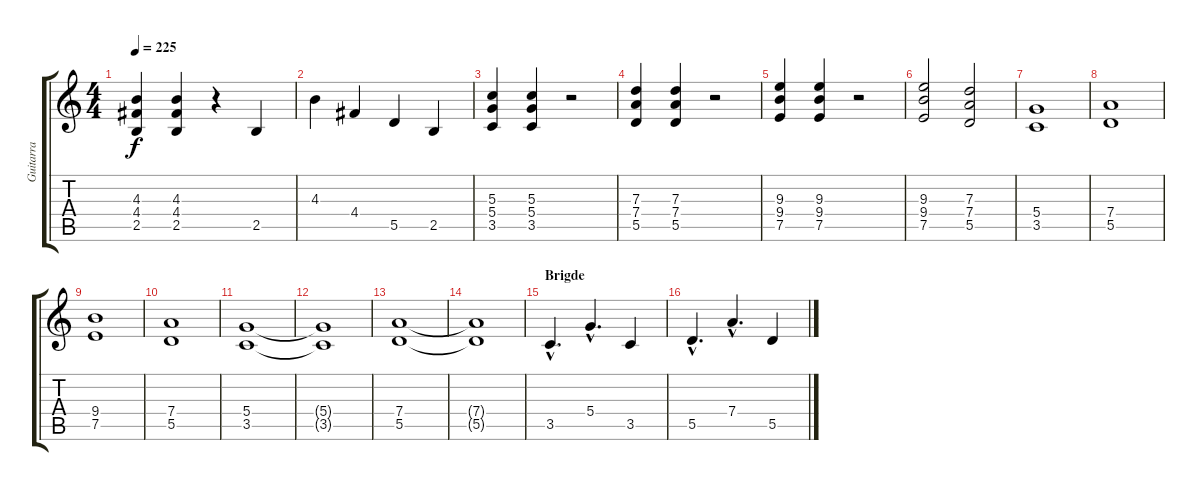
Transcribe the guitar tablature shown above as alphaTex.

\track ("Guitarra" "Guitarra") {instrument distortionguitar}
\staff {score tabs}
\tuning (E4 B3 G3 D3 A2 E2) {hide}
\ts (4 4)
\tempo 225
\clef g2
\ks c
(4.3 4.4 2.5).4{dy f} (4.3 4.4 2.5).4 r.4 2.5.4 |
4.3.4 4.4.4 5.5.4 2.5.4 |
(5.3 5.4 3.5).4 (5.3 5.4 3.5).4 r.2 |
(7.3 7.4 5.5).4 (7.3 7.4 5.5).4 r.2 |
(9.3 9.4 7.5).4 (9.3 9.4 7.5).4 r.2 |
(9.3 9.4 7.5).2 (7.3 7.4 5.5).2 |
(5.4 3.5).1 |
(7.4 5.5).1 |
(9.4 7.5).1 |
(7.4 5.5).1 |
(5.4 3.5).1 |
(5.4{t} 3.5{t}).1 |
(7.4 5.5).1 |
(7.4{t} 5.5{t}).1 |
\section ("" "Brigde")
3.5{hac}.4{d} 5.4{hac}.4{d} 3.5.4 |
5.5{hac}.4{d} 7.4{hac}.4{d} 5.5.4
